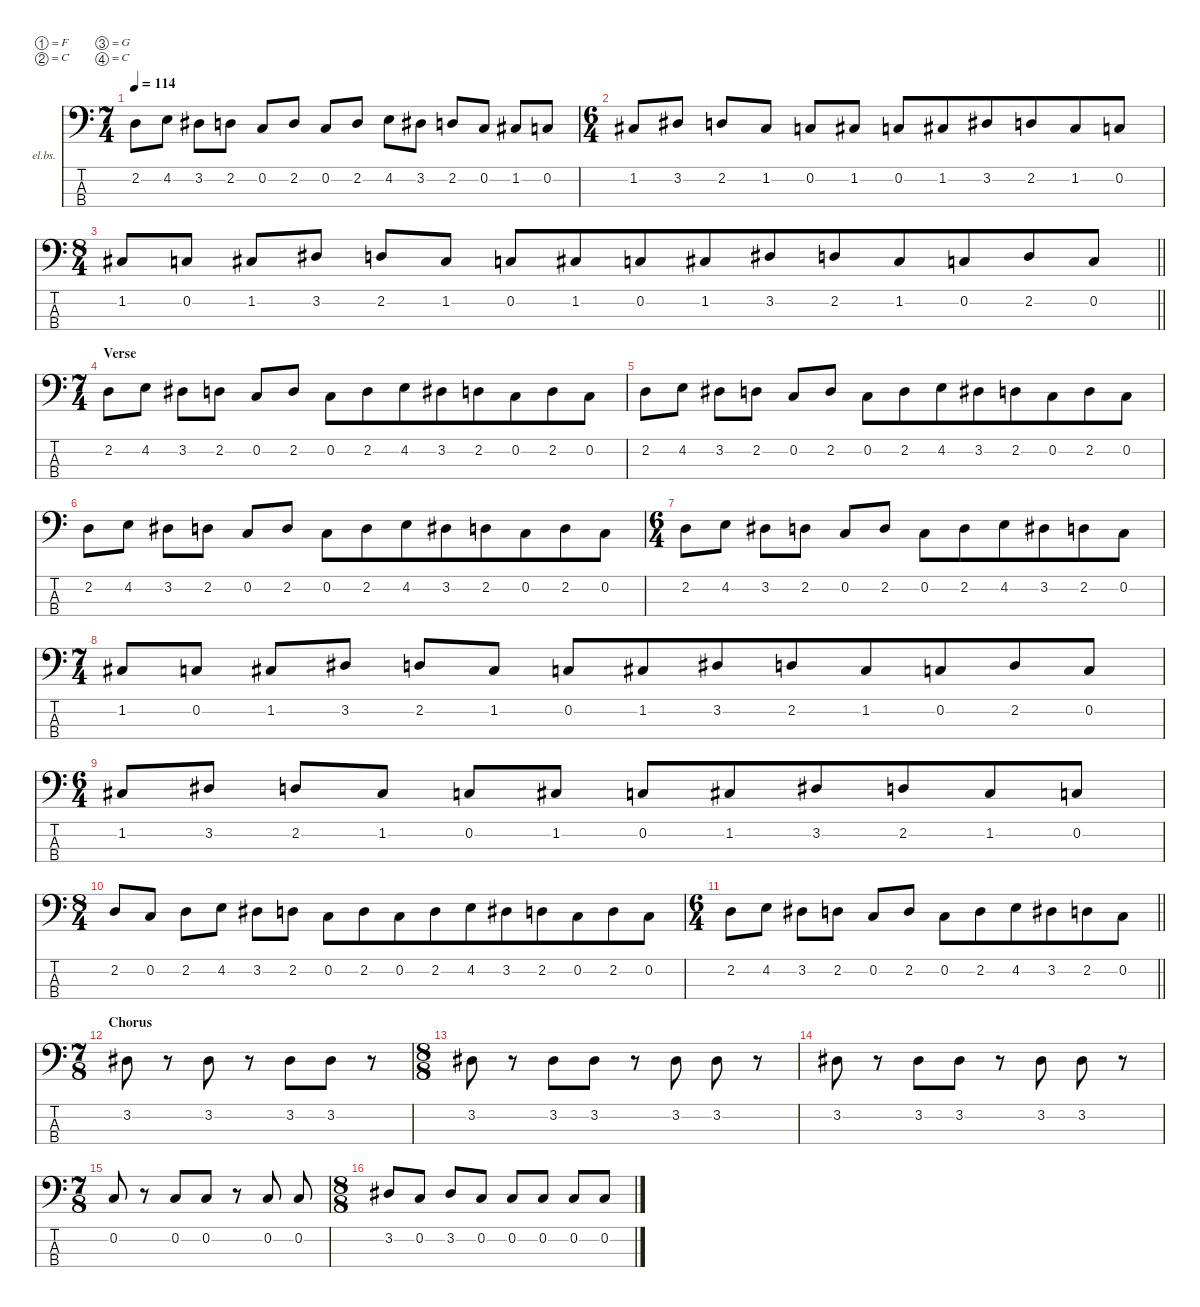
\defaultSystemsLayout 4
\hideDynamics
\bracketExtendMode nobrackets
\firstSystemTrackNameOrientation horizontal
\otherSystemsTrackNameOrientation horizontal
\track ("Bass" "el.bs.") {instrument electricbassfinger}
\staff {score tabs}
\tuning (F2 C2 G1 C1)
\ts (7 4)
\tempo 114
\clef f4
\ks c
2.2.8{dy f} 4.2.8 3.2{acc #}.8 2.2.8 0.2.8 2.2.8 0.2.8 2.2.8 4.2.8 3.2{acc #}.8 2.2.8 0.2.8 1.2{acc #}.8 0.2.8 |
\ts (6 4)
\beaming (8 2 2 2 6)
1.2{acc #}.8 3.2{acc #}.8 2.2.8 1.2{acc #}.8 0.2.8 1.2{acc #}.8 0.2.8 1.2{acc #}.8 3.2{acc #}.8 2.2.8 1.2{acc #}.8 0.2.8 |
\ts (8 4)
\beaming (8 2 2 2 10)
\barLineRight lightlight
1.2{acc #}.8 0.2.8 1.2{acc #}.8 3.2{acc #}.8 2.2.8 1.2{acc #}.8 0.2.8 1.2{acc #}.8 0.2.8 1.2{acc #}.8 3.2{acc #}.8 2.2.8 1.2{acc #}.8 0.2.8 2.2.8 0.2.8 |
\ts (7 4)
\beaming (8 2 2 2 8)
\section ("" "Verse")
2.2.8 4.2.8 3.2{acc #}.8 2.2.8 0.2.8 2.2.8 0.2.8 2.2.8 4.2.8 3.2{acc #}.8 2.2.8 0.2.8 2.2.8 0.2.8 |
2.2.8 4.2.8 3.2{acc #}.8 2.2.8 0.2.8 2.2.8 0.2.8 2.2.8 4.2.8 3.2{acc #}.8 2.2.8 0.2.8 2.2.8 0.2.8 |
2.2.8 4.2.8 3.2{acc #}.8 2.2.8 0.2.8 2.2.8 0.2.8 2.2.8 4.2.8 3.2{acc #}.8 2.2.8 0.2.8 2.2.8 0.2.8 |
\ts (6 4)
\beaming (8 2 2 2 6)
2.2.8 4.2.8 3.2{acc #}.8 2.2.8 0.2.8 2.2.8 0.2.8 2.2.8 4.2.8 3.2{acc #}.8 2.2.8 0.2.8 |
\ts (7 4)
\beaming (8 2 2 2 8)
1.2{acc #}.8 0.2.8 1.2{acc #}.8 3.2{acc #}.8 2.2.8 1.2{acc #}.8 0.2.8 1.2{acc #}.8 3.2{acc #}.8 2.2.8 1.2{acc #}.8 0.2.8 2.2.8 0.2.8 |
\ts (6 4)
\beaming (8 2 2 2 6)
1.2{acc #}.8 3.2{acc #}.8 2.2.8 1.2{acc #}.8 0.2.8 1.2{acc #}.8 0.2.8 1.2{acc #}.8 3.2{acc #}.8 2.2.8 1.2{acc #}.8 0.2.8 |
\ts (8 4)
\beaming (8 2 2 2 10)
2.2.8 0.2.8 2.2.8 4.2.8 3.2{acc #}.8 2.2.8 0.2.8 2.2.8 0.2.8 2.2.8 4.2.8 3.2{acc #}.8 2.2.8 0.2.8 2.2.8 0.2.8 |
\ts (6 4)
\beaming (8 2 2 2 6)
\barLineRight lightlight
2.2.8 4.2.8 3.2{acc #}.8 2.2.8 0.2.8 2.2.8 0.2.8 2.2.8 4.2.8 3.2{acc #}.8 2.2.8 0.2.8 |
\ts (7 8)
\beaming (8 2 2 2 2)
\section ("" "Chorus")
3.2{acc #}.8 r.8 3.2{acc #}.8 r.8 3.2{acc #}.8 3.2{acc #}.8 r.8 |
\ts (8 8)
\beaming (8 2 2 2 2)
3.2{acc #}.8 r.8 3.2{acc #}.8 3.2{acc #}.8 r.8 3.2{acc #}.8 3.2{acc #}.8 r.8 |
3.2{acc #}.8 r.8 3.2{acc #}.8 3.2{acc #}.8 r.8 3.2{acc #}.8 3.2{acc #}.8 r.8 |
\ts (7 8)
\beaming (8 2 2 2 2)
0.2.8 r.8 0.2.8 0.2.8 r.8 0.2.8 0.2.8 |
\ts (8 8)
\beaming (8 2 2 2 2)
3.2{acc #}.8 0.2.8 3.2{acc #}.8 0.2.8 0.2.8 0.2.8 0.2.8 0.2.8
